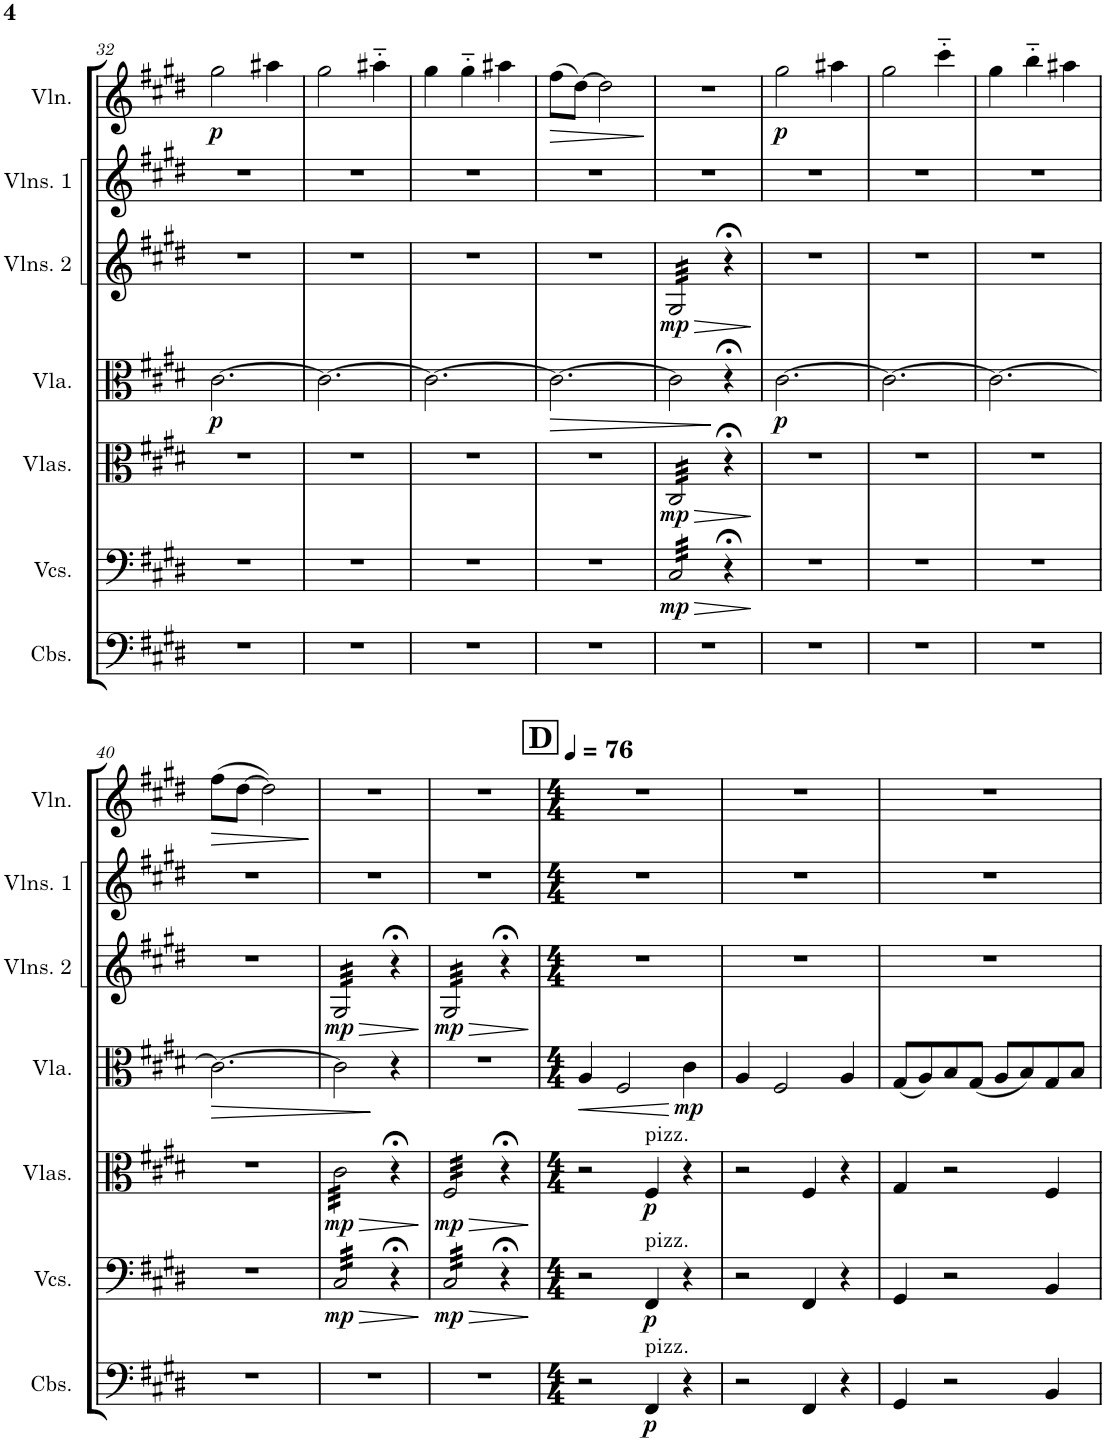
**kern	**dynam	**kern	**dynam	**kern	**dynam	**kern	**dynam	**kern	**dynam	**kern	**kern	**dynam
*part7	*part7	*part6	*part6	*part5	*part5	*part4	*part4	*part3	*part3	*part2	*part1	*part1
*staff7	*staff7	*staff6	*staff6	*staff5	*staff5	*staff4	*staff4	*staff3	*staff3	*staff2	*staff1	*staff1
*I"Contrabasses	*	*I"Violoncellos	*	*I"Violas	*	*I"Viola	*	*I"Violins 2	*	*I"Violins 1	*I"Violin	*
*I'Cbs.	*	*I'Vcs.	*	*I'Vlas.	*	*I'Vla.	*	*I'Vlns. 2	*	*I'Vlns. 1	*I'Vln.	*
!!LO:PB:g=z
*clefF4	*	*clefF4	*	*clefC3	*	*clefC3	*	*clefG2	*	*clefG2	*clefG2	*
*Trd7c12	*	*	*	*	*	*	*	*	*	*	*	*
*k[f#c#g#d#]	*	*k[f#c#g#d#]	*	*k[f#c#g#d#]	*	*k[f#c#g#d#]	*	*k[f#c#g#d#]	*	*k[f#c#g#d#]	*k[f#c#g#d#]	*
*M3/4	*	*M3/4	*	*M3/4	*	*M3/4	*	*M3/4	*	*M3/4	*M3/4	*
=32	=32	=32	=32	=32	=32	=32	=32	=32	=32	=32	=32	=32
!	!	!	!	!	!	!	!LO:DY:b	!	!	!	!	!LO:DY:b
2.r	.	2.r	.	2.r	.	[2.c#\	p	2.r	.	2.r	2gg#\	p
.	.	.	.	.	.	.	.	.	.	.	4aa#X\	.
=33	=33	=33	=33	=33	=33	=33	=33	=33	=33	=33	=33	=33
2.r	.	2.r	.	2.r	.	2.c#\_	.	2.r	.	2.r	2gg#\	.
.	.	.	.	.	.	.	.	.	.	.	4aa#X\	.
=34	=34	=34	=34	=34	=34	=34	=34	=34	=34	=34	=34	=34
2.r	.	2.r	.	2.r	.	2.c#\_	.	2.r	.	2.r	4gg#\	.
.	.	.	.	.	.	.	.	.	.	.	4gg#\	.
.	.	.	.	.	.	.	.	.	.	.	4aa#X\	.
=35	=35	=35	=35	=35	=35	=35	=35	=35	=35	=35	=35	=35
!	!	!	!	!	!	!	!LO:HP:b	!	!	!	!	!LO:HP:b
2.r	.	2.r	.	2.r	.	2.c#\_	>	2.r	.	2.r	(8ff#\L	>
.	.	.	.	.	.	.	.	.	.	.	[8dd#\J)	.
.	.	.	.	.	.	.	.	.	.	.	2dd#\]	.
.	.	.	.	.	.	.	.	.	.	.	.	]
=36	=36	=36	=36	=36	=36	=36	=36	=36	=36	=36	=36	=36
!	!	!	!LO:HP:b	!	!LO:HP:b	!	!	!	!LO:HP:b	!	!	!
!	!	!	!LO:DY:n=1:b	!	!LO:DY:n=1:b	!	!	!	!LO:DY:n=1:b	!	!	!
*	*	*tremolo	*	*	*	*	*	*	*	*	*	*
*	*	*	*	*tremolo	*	*	*	*	*	*	*	*
*	*	*	*	*	*	*	*	*tremolo	*	*	*	*
2.r	.	32C#/LLL	> mp	32C#/LLL	> mp	2c#\]	.	32G#/LLL	> mp	2.r	2.r	.
.	.	32C#/	.	32C#/	.	.	.	32G#/	.	.	.	.
.	.	32C#/	.	32C#/	.	.	.	32G#/	.	.	.	.
.	.	32C#/	.	32C#/	.	.	.	32G#/	.	.	.	.
.	.	32C#/	.	32C#/	.	.	.	32G#/	.	.	.	.
.	.	32C#/	.	32C#/	.	.	.	32G#/	.	.	.	.
.	.	32C#/	.	32C#/	.	.	.	32G#/	.	.	.	.
.	.	32C#/	.	32C#/	.	.	.	32G#/	.	.	.	.
.	.	32C#/	.	32C#/	.	.	.	32G#/	.	.	.	.
.	.	32C#/	.	32C#/	.	.	.	32G#/	.	.	.	.
.	.	32C#/	.	32C#/	.	.	.	32G#/	.	.	.	.
.	.	32C#/	.	32C#/	.	.	.	32G#/	.	.	.	.
.	.	32C#/	.	32C#/	.	.	.	32G#/	.	.	.	.
.	.	32C#/	.	32C#/	.	.	.	32G#/	.	.	.	.
.	.	32C#/	.	32C#/	.	.	.	32G#/	.	.	.	.
.	.	32C#/JJJ	.	32C#/JJJ	.	.	.	32G#/JJJ	.	.	.	.
.	.	4r;<	.	4r;<	.	4r;<	]	4r;<	.	.	.	.
.	.	.	]	.	]	.	.	.	]	.	.	.
=37	=37	=37	=37	=37	=37	=37	=37	=37	=37	=37	=37	=37
!	!	!	!	!	!	!	!LO:DY:b	!	!	!	!	!LO:DY:b
2.r	.	2.r	.	2.r	.	[2.c#\	p	2.r	.	2.r	2gg#\	p
.	.	.	.	.	.	.	.	.	.	.	4aa#X\	.
=38	=38	=38	=38	=38	=38	=38	=38	=38	=38	=38	=38	=38
2.r	.	2.r	.	2.r	.	2.c#\_	.	2.r	.	2.r	2gg#\	.
.	.	.	.	.	.	.	.	.	.	.	4ccc#\	.
=39	=39	=39	=39	=39	=39	=39	=39	=39	=39	=39	=39	=39
2.r	.	2.r	.	2.r	.	2.c#\_	.	2.r	.	2.r	4gg#\	.
.	.	.	.	.	.	.	.	.	.	.	4bb\	.
.	.	.	.	.	.	.	.	.	.	.	4aa#X\	.
!!LO:LB:g=z
=40	=40	=40	=40	=40	=40	=40	=40	=40	=40	=40	=40	=40
!	!	!	!	!	!	!	!LO:HP:b	!	!	!	!	!LO:HP:b
2.r	.	2.r	.	2.r	.	2.c#\_	>	2.r	.	2.r	(8ff#\L	>
.	.	.	.	.	.	.	.	.	.	.	[8dd#\J	.
.	.	.	.	.	.	.	.	.	.	.	2dd#\])	.
.	.	.	.	.	.	.	.	.	.	.	.	]
=41	=41	=41	=41	=41	=41	=41	=41	=41	=41	=41	=41	=41
!	!	!	!LO:HP:b	!	!LO:HP:b	!	!	!	!LO:HP:b	!	!	!
!	!	!	!LO:DY:n=1:b	!	!LO:DY:n=1:b	!	!	!	!LO:DY:n=1:b	!	!	!
2.r	.	32C#/LLL	> mp	32c#\LLL	> mp	2c#\]	.	32G#/LLL	> mp	2.r	2.r	.
.	.	32C#/	.	32c#\	.	.	.	32G#/	.	.	.	.
.	.	32C#/	.	32c#\	.	.	.	32G#/	.	.	.	.
.	.	32C#/	.	32c#\	.	.	.	32G#/	.	.	.	.
.	.	32C#/	.	32c#\	.	.	.	32G#/	.	.	.	.
.	.	32C#/	.	32c#\	.	.	.	32G#/	.	.	.	.
.	.	32C#/	.	32c#\	.	.	.	32G#/	.	.	.	.
.	.	32C#/	.	32c#\	.	.	.	32G#/	.	.	.	.
.	.	32C#/	.	32c#\	.	.	.	32G#/	.	.	.	.
.	.	32C#/	.	32c#\	.	.	.	32G#/	.	.	.	.
.	.	32C#/	.	32c#\	.	.	.	32G#/	.	.	.	.
.	.	32C#/	.	32c#\	.	.	.	32G#/	.	.	.	.
.	.	32C#/	.	32c#\	.	.	.	32G#/	.	.	.	.
.	.	32C#/	.	32c#\	.	.	.	32G#/	.	.	.	.
.	.	32C#/	.	32c#\	.	.	.	32G#/	.	.	.	.
.	.	32C#/JJJ	.	32c#\JJJ	.	.	.	32G#/JJJ	.	.	.	.
.	.	4r;<	.	4r;<	.	4r	]	4r;<	.	.	.	.
.	.	.	]	.	]	.	.	.	]	.	.	.
=42	=42	=42	=42	=42	=42	=42	=42	=42	=42	=42	=42	=42
!	!	!	!LO:HP:b	!	!LO:HP:b	!	!	!	!LO:HP:b	!	!	!
!	!	!	!LO:DY:n=1:b	!	!LO:DY:n=1:b	!	!	!	!LO:DY:n=1:b	!	!	!
2.r	.	32C#/LLL	> mp	32F#/LLL	> mp	2.r	.	32G#/LLL	> mp	2.r	2.r	.
.	.	32C#/	.	32F#/	.	.	.	32G#/	.	.	.	.
.	.	32C#/	.	32F#/	.	.	.	32G#/	.	.	.	.
.	.	32C#/	.	32F#/	.	.	.	32G#/	.	.	.	.
.	.	32C#/	.	32F#/	.	.	.	32G#/	.	.	.	.
.	.	32C#/	.	32F#/	.	.	.	32G#/	.	.	.	.
.	.	32C#/	.	32F#/	.	.	.	32G#/	.	.	.	.
.	.	32C#/	.	32F#/	.	.	.	32G#/	.	.	.	.
.	.	32C#/	.	32F#/	.	.	.	32G#/	.	.	.	.
.	.	32C#/	.	32F#/	.	.	.	32G#/	.	.	.	.
.	.	32C#/	.	32F#/	.	.	.	32G#/	.	.	.	.
.	.	32C#/	.	32F#/	.	.	.	32G#/	.	.	.	.
.	.	32C#/	.	32F#/	.	.	.	32G#/	.	.	.	.
.	.	32C#/	.	32F#/	.	.	.	32G#/	.	.	.	.
.	.	32C#/	.	32F#/	.	.	.	32G#/	.	.	.	.
.	.	32C#/JJJ	.	32F#/JJJ	.	.	.	32G#/JJJ	.	.	.	.
*	*	*	*	*	*	*	*	*Xtremolo	*	*	*	*
*	*	*	*	*Xtremolo	*	*	*	*	*	*	*	*
*	*	*Xtremolo	*	*	*	*	*	*	*	*	*	*
.	.	4r;<	.	4r;<	.	.	.	4r;<	.	.	.	.
.	.	.	]	.	]	.	.	.	]	.	.	.
=43	=43	=43	=43	=43	=43	=43	=43	=43	=43	=43	=43	=43
!!LO:REH:place=s1:a:B:cj:fs=14:t=D
*M4/4	*	*M4/4	*	*M4/4	*	*M4/4	*	*M4/4	*	*M4/4	*M4/4	*
*	*	*	*	*	*	*	*	*	*	*	*MM76	*
!	!	!	!	!	!	!	!LO:HP:b	!	!	!	!	!
2r	.	2r	.	2r	.	4A/	<	1r	.	1r	1r	.
.	.	.	.	.	.	2F#/	.	.	.	.	.	.
!	!	!	!	!LO:TX:a:t=pizz.	!	!	!	!	!	!	!	!
!	!	!LO:TX:a:t=pizz.	!	!	!	!	!	!	!	!	!	!
!LO:TX:a:t=pizz.	!	!	!	!	!	!	!	!	!	!	!	!
!	!LO:DY:b	!	!LO:DY:b	!	!LO:DY:b	!	!	!	!	!	!	!
4FF#/	p	4FF#/	p	4F#/	p	.	.	.	.	.	.	.
!	!	!	!	!	!	!	!LO:DY:n=1:b	!	!	!	!	!
4r	.	4r	.	4r	.	4c#\	[ mp	.	.	.	.	.
=44	=44	=44	=44	=44	=44	=44	=44	=44	=44	=44	=44	=44
2r	.	2r	.	2r	.	4A/	.	1r	.	1r	1r	.
.	.	.	.	.	.	2F#/	.	.	.	.	.	.
4FF#/	.	4FF#/	.	4F#/	.	.	.	.	.	.	.	.
4r	.	4r	.	4r	.	4A/	.	.	.	.	.	.
=45	=45	=45	=45	=45	=45	=45	=45	=45	=45	=45	=45	=45
4GG#/	.	4GG#/	.	4G#/	.	(8G#/L	.	1r	.	1r	1r	.
.	.	.	.	.	.	8A/)	.	.	.	.	.	.
2r	.	2r	.	2r	.	8B/	.	.	.	.	.	.
.	.	.	.	.	.	(8G#/J	.	.	.	.	.	.
.	.	.	.	.	.	8A/L	.	.	.	.	.	.
.	.	.	.	.	.	8B/)	.	.	.	.	.	.
4BB/	.	4BB/	.	4F#/	.	8G#/	.	.	.	.	.	.
.	.	.	.	.	.	8B/J	.	.	.	.	.	.
=	=	=	=	=	=	=	=	=	=	=	=	=
*-	*-	*-	*-	*-	*-	*-	*-	*-	*-	*-	*-	*-
